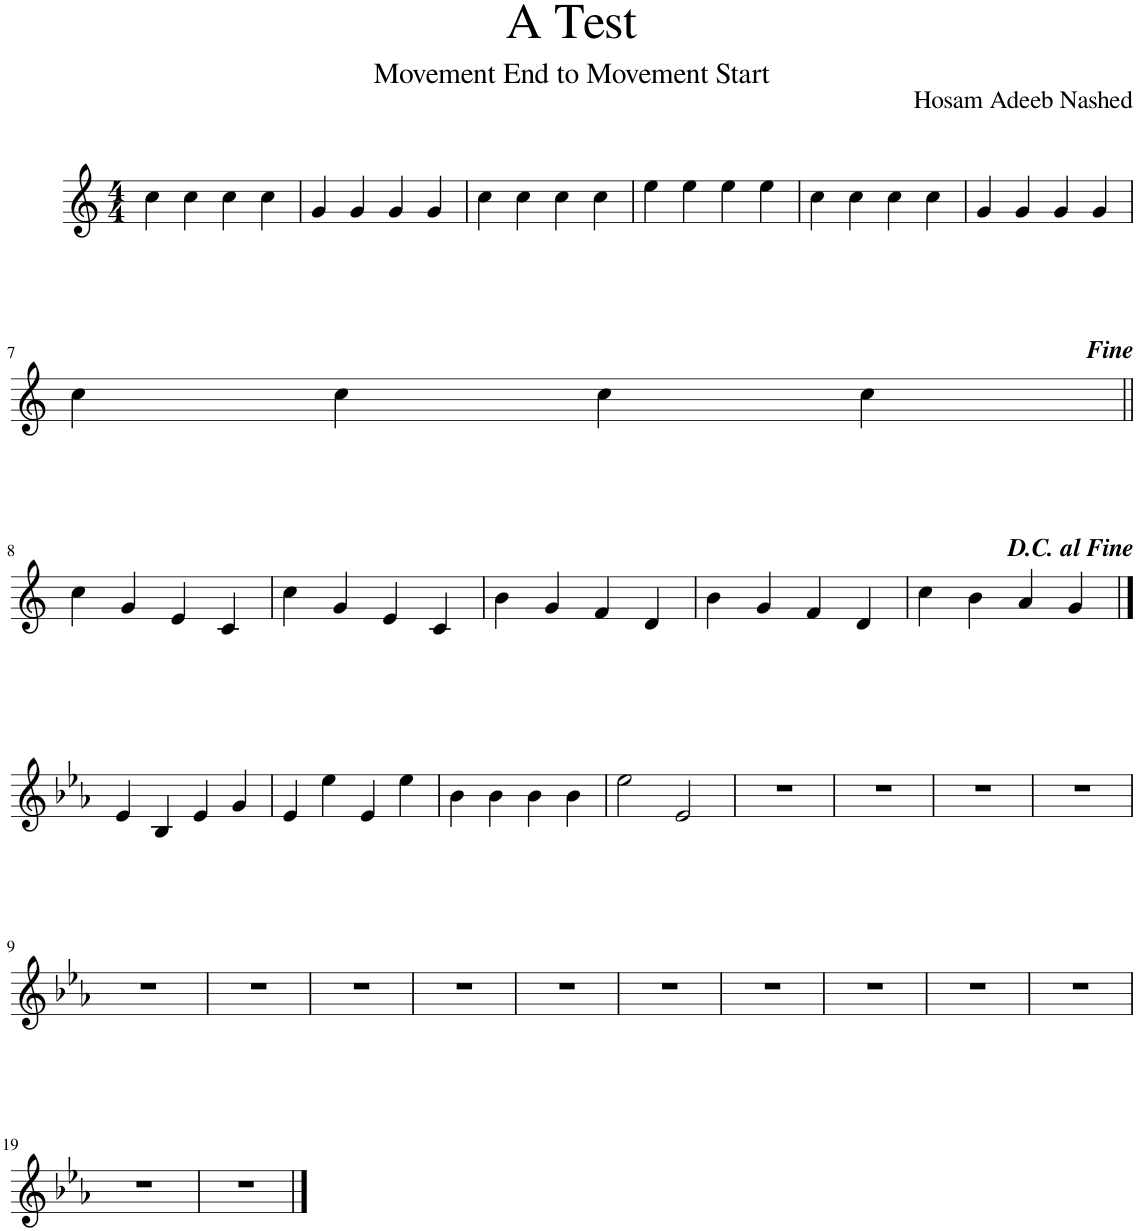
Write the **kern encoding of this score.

**kern
*part1
*staff1
*I"Piano
*I'Pno.
*clefG2
*k[]
*M4/4
=1
4cc\
4cc\
4cc\
4cc\
=2
4g/
4g/
4g/
4g/
=3
4cc\
4cc\
4cc\
4cc\
=4
4ee\
4ee\
4ee\
4ee\
=5
4cc\
4cc\
4cc\
4cc\
=6
4g/
4g/
4g/
4g/
!!LO:LB:g=z
=7
4cc\
4cc\
4cc\
4cc\
!LO:TX:a:t=<b><i>Fine</i></b>
!!LO:LB:g=z
=8||
4cc\
4g/
4e/
4c/
=9
4cc\
4g/
4e/
4c/
=10
4b\
4g/
4f/
4d/
=11
4b\
4g/
4f/
4d/
=12
4cc\
4b\
4a/
4g/
!LO:TX:a:t=<b><i>D.C. al Fine</i></b>
!!LO:LB:g=z
==1
*k[b-e-a-]
4e-/
4B-/
4e-/
4g/
=2
4e-/
4ee-\
4e-/
4ee-\
=3
4b-\
4b-\
4b-\
4b-\
=4
2ee-\
2e-/
=5
1r
=6
1r
=7
1r
=8
1r
!!LO:LB:g=z
=9
1r
=10
1r
=11
1r
=12
1r
=13
1r
=14
1r
=15
1r
=16
1r
=17
1r
=18
1r
!!LO:LB:g=z
=19
1r
=20
1r
==
*-
